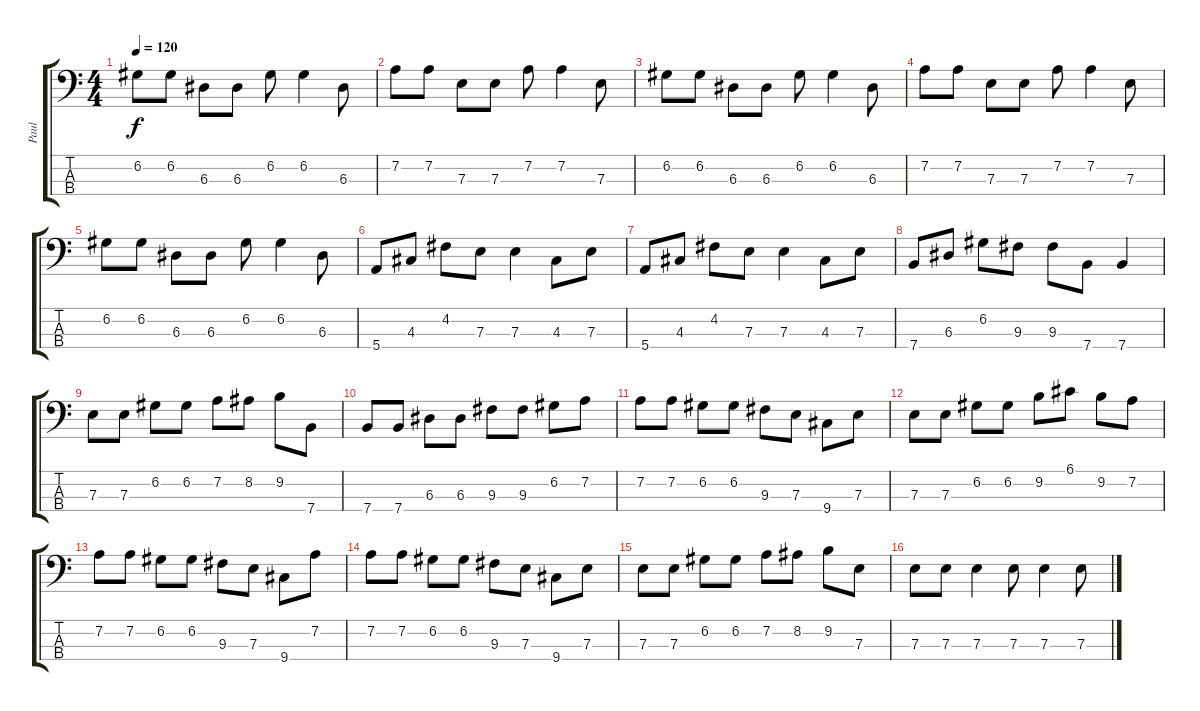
\track ("Paul" "Paul") {instrument electricbasspick}
\staff {score tabs}
\tuning (G2 D2 A1 E1) {hide}
\ts (4 4)
\tempo 120
\clef f4
\ks c
6.2.8{dy f} 6.2.8 6.3.8 6.3.8 6.2.8 6.2.4 6.3.8 |
7.2.8 7.2.8 7.3.8 7.3.8 7.2.8 7.2.4 7.3.8 |
6.2.8 6.2.8 6.3.8 6.3.8 6.2.8 6.2.4 6.3.8 |
7.2.8 7.2.8 7.3.8 7.3.8 7.2.8 7.2.4 7.3.8 |
6.2.8 6.2.8 6.3.8 6.3.8 6.2.8 6.2.4 6.3.8 |
5.4.8 4.3.8 4.2.8 7.3.8 7.3.4 4.3.8 7.3.8 |
5.4.8 4.3.8 4.2.8 7.3.8 7.3.4 4.3.8 7.3.8 |
7.4.8 6.3.8 6.2.8 9.3.8 9.3.8 7.4.8 7.4.4 |
7.3.8 7.3.8 6.2.8 6.2.8 7.2.8 8.2.8 9.2.8 7.4.8 |
7.4.8 7.4.8 6.3.8 6.3.8 9.3.8 9.3.8 6.2.8 7.2.8 |
7.2.8 7.2.8 6.2.8 6.2.8 9.3.8 7.3.8 9.4.8 7.3.8 |
7.3.8 7.3.8 6.2.8 6.2.8 9.2.8 6.1.8 9.2.8 7.2.8 |
7.2.8 7.2.8 6.2.8 6.2.8 9.3.8 7.3.8 9.4.8 7.2.8 |
7.2.8 7.2.8 6.2.8 6.2.8 9.3.8 7.3.8 9.4.8 7.3.8 |
7.3.8 7.3.8 6.2.8 6.2.8 7.2.8 8.2.8 9.2.8 7.3.8 |
7.3.8 7.3.8 7.3.4 7.3.8 7.3.4 7.3.8
